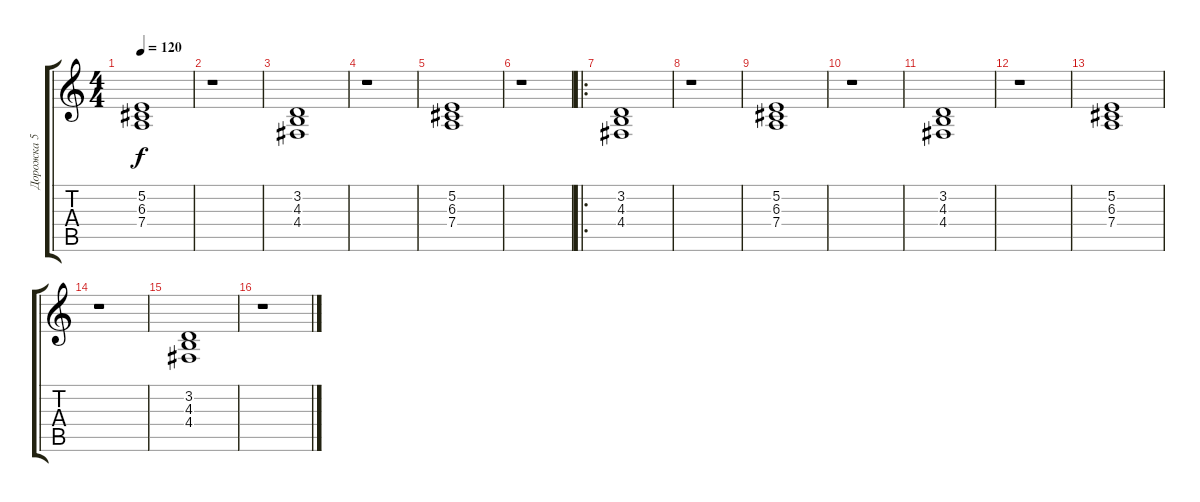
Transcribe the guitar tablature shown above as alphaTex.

\track ("Дорожка 5" "Дорожка 5") {instrument stringensemble2}
\staff {score tabs}
\tuning (E4 B3 G3 D3 A2 E2) {hide}
\ts (4 4)
\tempo 120
\clef g2
\ks c
(5.2 6.3 7.4).1{dy f} |
r.1 |
(3.2 4.3 4.4).1 |
r.1 |
(5.2 6.3 7.4).1 |
r.1 |
\ro
(3.2 4.3 4.4).1 |
r.1 |
(5.2 6.3 7.4).1 |
r.1 |
(3.2 4.3 4.4).1 |
r.1 |
(5.2 6.3 7.4).1 |
r.1 |
(3.2 4.3 4.4).1 |
r.1
